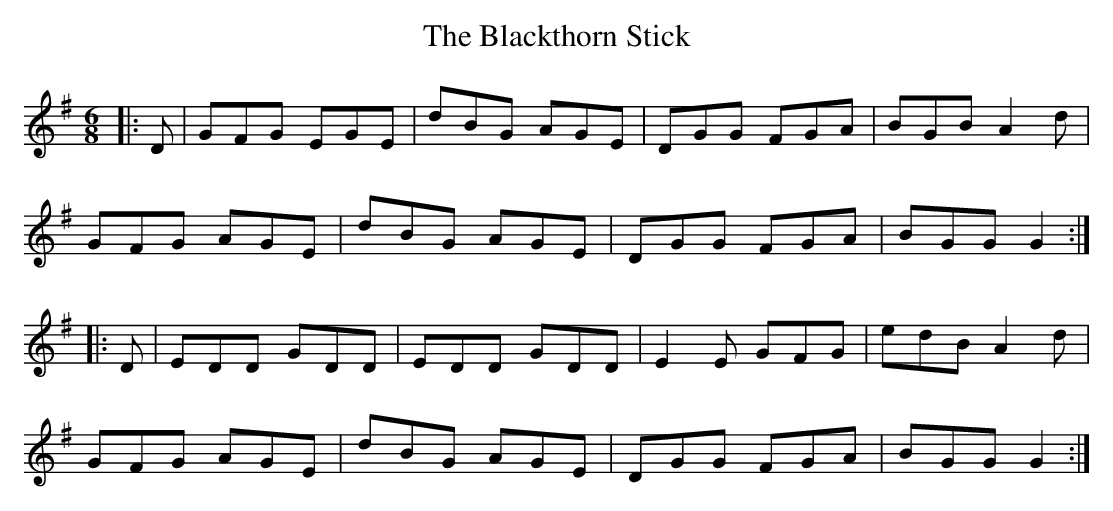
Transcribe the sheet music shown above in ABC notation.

X:1
T: The Blackthorn Stick
M: 6/8
L: 1/8
K: Gmaj
|:D|GFG EGE|dBG AGE|DGG FGA|BGB A2 d|
GFG AGE|dBG AGE|DGG FGA|BGG G2:|
|:D|EDD GDD|EDD GDD|E2 E GFG|edB A2 d|
GFG AGE|dBG AGE|DGG FGA|BGG G2:|
